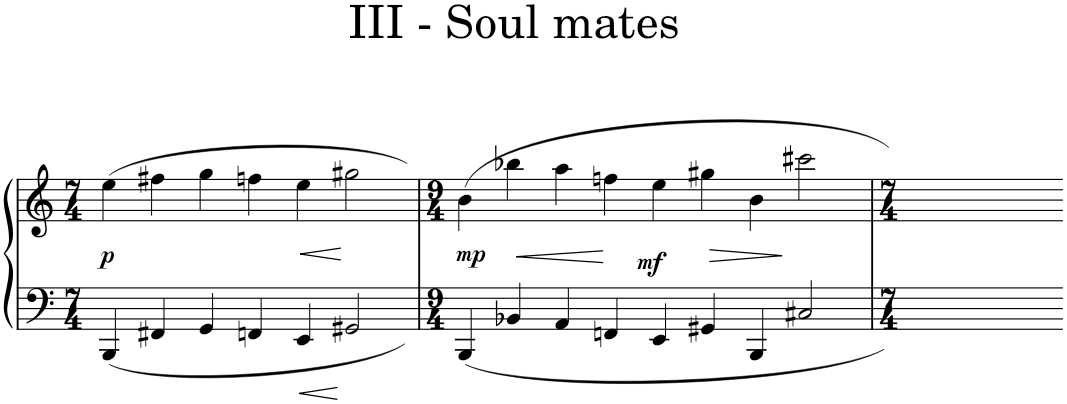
**kern	**kern	**dynam
*part1	*part1	*part1
*staff2	*staff1	*staff1/2
*I"Piano	*	*
*I'Pno.	*	*
*clefF4	*clefG2	*
*k[]	*k[]	*
*M7/4	*M7/4	*
=1	=1	=1
!	!	!LO:DY:a=2
4BBB/	(4ee\	p
4FF#X/	4ff#X\)	.
4GG/	4gg\	.
4FFn/	4ffn\	.
!	!	!LO:HP:b
4EE/	4ee\	<
2GG#X/	2gg#X\	.
.	.	[
=2	=2	=2
*M9/4	*M9/4	*
!	!	!LO:DY:a=2
4BBB/	(4b\	mp
!	!	!LO:HP:b
4BB-X/	4bb-X\)	<
4AA/	4aa\	.
4FFn/	4ffn\	[
!	!	!LO:DY:a=2
4EE/	4ee\	mf
4GG#X/	4gg#X\	.
4BBB/	4b\	.
2C#X/	2ccc#X\	.
=3	=3	=3
*M7/4	*M7/4	*
1..r	1..r	.
=	=	=
*-	*-	*-
